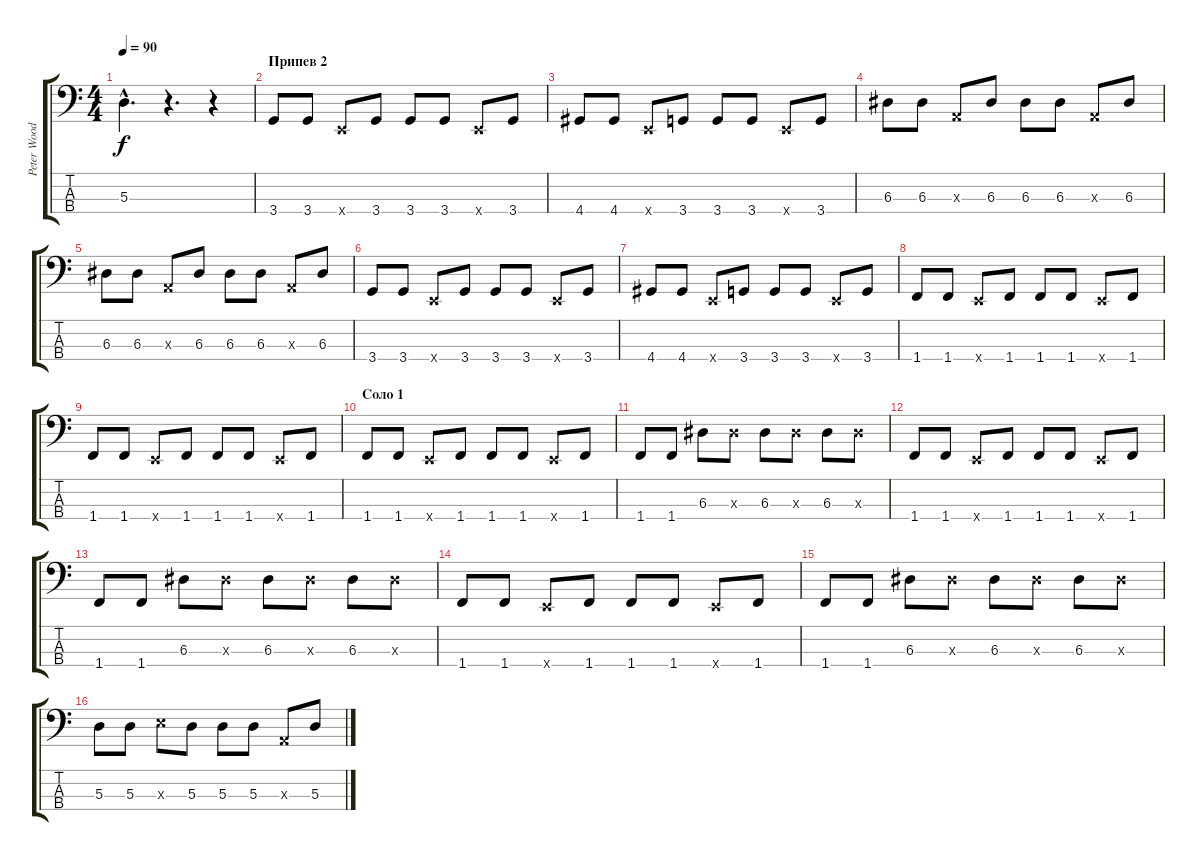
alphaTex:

\track ("Peter Woodrobe" "Peter Wood") {instrument electricbassfinger}
\staff {score tabs}
\tuning (G2 D2 A1 E1) {hide}
\ts (4 4)
\tempo 90
\clef f4
\ks c
5.3{hac}.4{d dy f} r.4{d} r.4 |
\section ("" "Припев 2")
3.4.8 3.4.8 0.4{x}.8 3.4.8 3.4.8 3.4.8 0.4{x}.8 3.4.8 |
4.4.8 4.4.8 0.4{x}.8 3.4.8 3.4.8 3.4.8 0.4{x}.8 3.4.8 |
6.3.8 6.3.8 0.3{x}.8 6.3.8 6.3.8 6.3.8 0.3{x}.8 6.3.8 |
6.3.8 6.3.8 0.3{x}.8 6.3.8 6.3.8 6.3.8 0.3{x}.8 6.3.8 |
3.4.8 3.4.8 0.4{x}.8 3.4.8 3.4.8 3.4.8 0.4{x}.8 3.4.8 |
4.4.8 4.4.8 0.4{x}.8 3.4.8 3.4.8 3.4.8 0.4{x}.8 3.4.8 |
1.4.8 1.4.8 0.4{x}.8 1.4.8 1.4.8 1.4.8 0.4{x}.8 1.4.8 |
1.4.8 1.4.8 0.4{x}.8 1.4.8 1.4.8 1.4.8 0.4{x}.8 1.4.8 |
\section ("" "Соло 1")
1.4.8 1.4.8 0.4{x}.8 1.4.8 1.4.8 1.4.8 0.4{x}.8 1.4.8 |
1.4.8 1.4.8 6.3.8 6.3{x}.8 6.3.8 6.3{x}.8 6.3.8 6.3{x}.8 |
1.4.8 1.4.8 0.4{x}.8 1.4.8 1.4.8 1.4.8 0.4{x}.8 1.4.8 |
1.4.8 1.4.8 6.3.8 6.3{x}.8 6.3.8 6.3{x}.8 6.3.8 6.3{x}.8 |
1.4.8 1.4.8 0.4{x}.8 1.4.8 1.4.8 1.4.8 0.4{x}.8 1.4.8 |
1.4.8 1.4.8 6.3.8 6.3{x}.8 6.3.8 6.3{x}.8 6.3.8 6.3{x}.8 |
5.3.8 5.3.8 7.3{x}.8 5.3.8 5.3.8 5.3.8 0.3{x}.8 5.3.8
